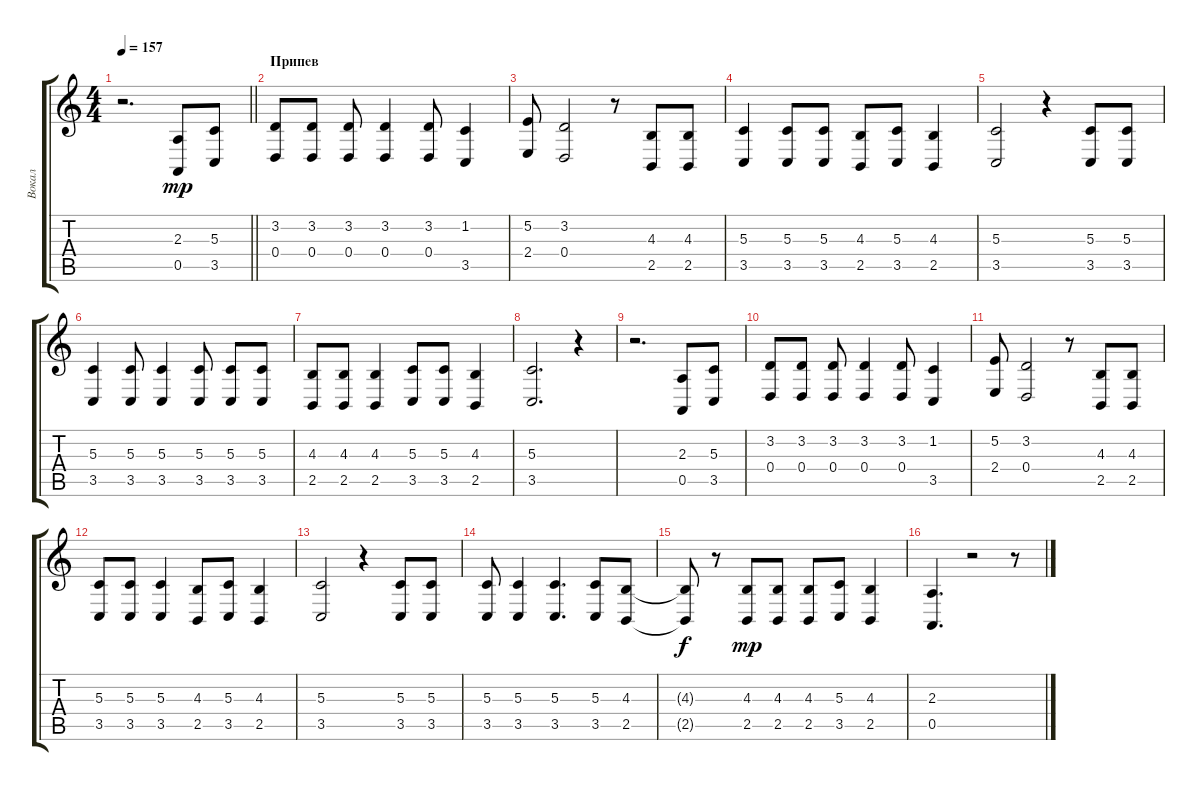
\track ("Вокал" "Вокал") {instrument tenorsax}
\staff {score tabs}
\tuning (E4 B3 G3 D3 A2 E2) {hide}
\ts (4 4)
\tempo 157
\clef g2
\barLineRight lightlight
\ks c
r.2{d dy mp} (2.3 0.5).8 (5.3 3.5).8 |
\section ("" "Припев")
(3.2 0.4).8 (3.2 0.4).8 (3.2 0.4).8 (3.2 0.4).4 (3.2 0.4).8 (1.2 3.5).4 |
(5.2 2.4).8 (3.2 0.4).2 r.8 (4.3 2.5).8 (4.3 2.5).8 |
(5.3 3.5).4 (5.3 3.5).8 (5.3 3.5).8 (4.3 2.5).8 (5.3 3.5).8 (4.3 2.5).4 |
(5.3 3.5).2 r.4 (5.3 3.5).8 (5.3 3.5).8 |
(5.3 3.5).4 (5.3 3.5).8 (5.3 3.5).4 (5.3 3.5).8 (5.3 3.5).8 (5.3 3.5).8 |
(4.3 2.5).8 (4.3 2.5).8 (4.3 2.5).4 (5.3 3.5).8 (5.3 3.5).8 (4.3 2.5).4 |
(5.3 3.5).2{d} r.4 |
r.2{d} (2.3 0.5).8 (5.3 3.5).8 |
(3.2 0.4).8 (3.2 0.4).8 (3.2 0.4).8 (3.2 0.4).4 (3.2 0.4).8 (1.2 3.5).4 |
(5.2 2.4).8 (3.2 0.4).2 r.8 (4.3 2.5).8 (4.3 2.5).8 |
(5.3 3.5).8 (5.3 3.5).8 (5.3 3.5).4 (4.3 2.5).8 (5.3 3.5).8 (4.3 2.5).4 |
(5.3 3.5).2 r.4 (5.3 3.5).8 (5.3 3.5).8 |
(5.3 3.5).8 (5.3 3.5).4 (5.3 3.5).4{d} (5.3 3.5).8 (4.3 2.5).8 |
(4.3{t} 2.5{t}).8{dy f} r.8 (4.3 2.5).8{dy mp} (4.3 2.5).8 (4.3 2.5).8 (5.3 3.5).8 (4.3 2.5).4 |
(2.3 0.5).4{d} r.2 r.8
